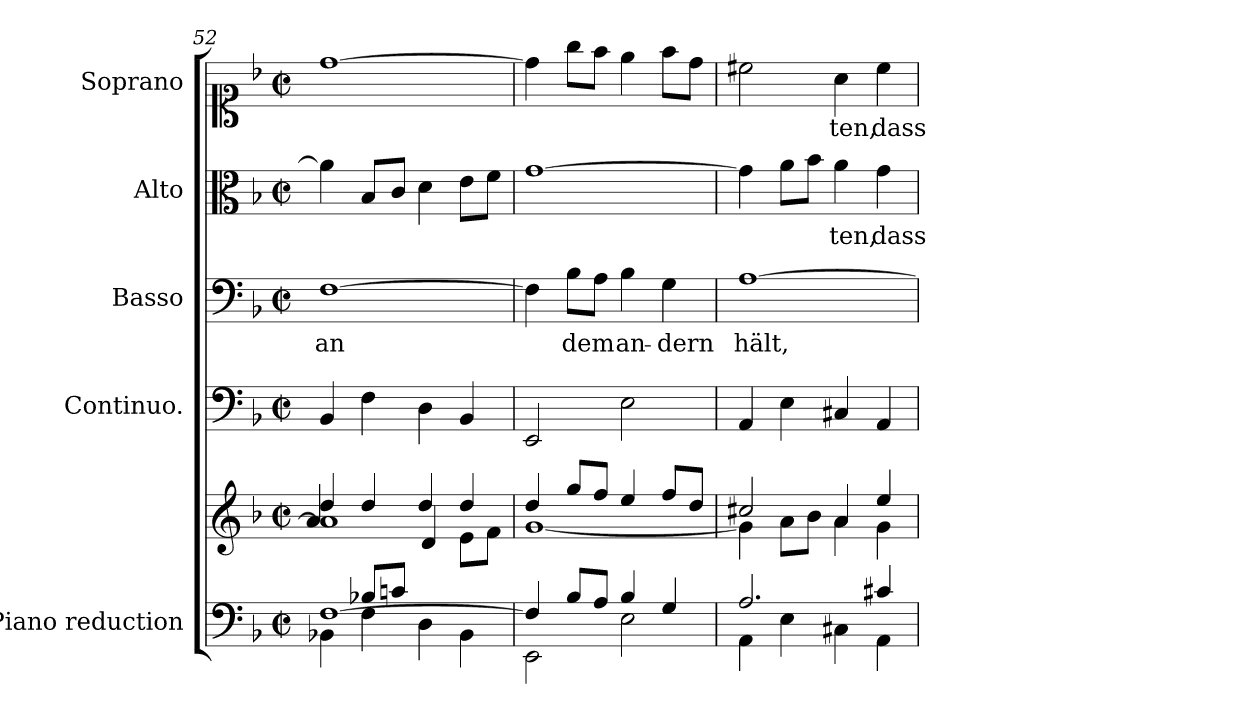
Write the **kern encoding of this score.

**kern	**kern	**kern	**kern	**text	**kern	**text	**kern	**text
*part5	*part5	*part4	*part3	*part3	*part2	*part2	*part1	*part1
*staff6	*staff5	*staff4	*staff3	*staff3	*staff2	*staff2	*staff1	*staff1
*I"Piano reduction	*	*I"Continuo.	*I"Basso	*	*I"Alto	*	*I"Soprano	*
*I'Pno	*	*	*	*	*	*	*	*
*clefF4	*clefG2	*clefF4	*clefF4	*	*clefC3	*	*clefC1	*
*k[b-]	*k[b-]	*k[b-]	*k[b-]	*	*k[b-]	*	*k[b-]	*
*F:	*F:	*F:	*F:	*	*F:	*	*F:	*
*M2/2	*M2/2	*M2/2	*M2/2	*	*M2/2	*	*M2/2	*
*met(c|)	*met(c|)	*met(c|)	*met(c|)	*	*met(c|)	*	*met(c|)	*
=52	=52	=52	=52	=52	=52	=52	=52	=52
*^	*^	*	*	*	*	*	*	*
*	*^	*	*^	*	*	*	*	*	*	*
!	!	!	!	!	!	!	!	!LO:LY:b	!	!	!	!
4ryy	4BB-X\	[1F	4dd/	1a]	4a/	4BB-/	[1F	-an	4a\]	.	[1dd	.
8B-X/L	4F\	.	4dd/	.	4ryy	4F\	.	.	8B-/L	.	.	.
8cn/J	.	.	.	.	.	.	.	.	8c/J	.	.	.
2ryy	4D\	.	4dd/	.	4d/	4D\	.	.	4d\	.	.	.
.	4BB-\	.	4dd/	.	8e\L	4BB-/	.	.	8e\L	.	.	.
.	.	.	.	.	8f\J	.	.	.	8f\J	.	.	.
*	*v	*v	*	*	*	*	*	*	*	*	*	*
*	*	*	*v	*v	*	*	*	*	*	*	*
!!LO:LB:g=z
=53	=53	=53	=53	=53	=53	=53	=53	=53	=53	=53
4F/]	2EE\	4dd/	[1g	2EE/	4F\]	.	[1g	.	4dd\]	.
!	!	!	!	!	!	!LO:LY:b	!	!	!	!
8B-/L	.	8gg/L	.	.	8B-\L	dem	.	.	8gg\L	.
8A/J	.	8ff/J	.	.	8A\J	.	.	.	8ff\J	.
!	!	!	!	!	!	!LO:LY:b	!	!	!	!
4B-/	2E\	4ee/	.	2E\	4B-\	an-	.	.	4ee\	.
!	!	!	!	!	!	!LO:LY:b	!	!	!	!
4G/	.	8ff/L	.	.	4G\	-dern	.	.	8ff\L	.
.	.	8dd/J	.	.	.	.	.	.	8dd\J	.
=54	=54	=54	=54	=54	=54	=54	=54	=54	=54	=54
!	!	!	!	!	!	!LO:LY:b	!	!	!	!
2.A/	4AA\	2cc#X/	4g\]	4AA/	[1A	hält,	4g\]	.	2cc#X\	.
.	4E\	.	8a\L	4E\	.	.	8a\L	.	.	.
.	.	.	8b-\J	.	.	.	8b-\J	.	.	.
!	!	!	!	!	!	!	!	!LO:LY:b	!	!LO:LY:b
.	4C#X\	4a/	4a\	4C#X/	.	.	4a\	-ten,	4a\	-ten,
!	!	!	!	!	!	!	!	!LO:LY:b	!	!LO:LY:b
4c#X/	4AA\	4ee/	4g\	4AA/	.	.	4g\	dass	4cc#\	dass
*v	*v	*	*	*	*	*	*	*	*	*
*	*v	*v	*	*	*	*	*	*	*
=	=	=	=	=	=	=	=	=
*-	*-	*-	*-	*-	*-	*-	*-	*-
